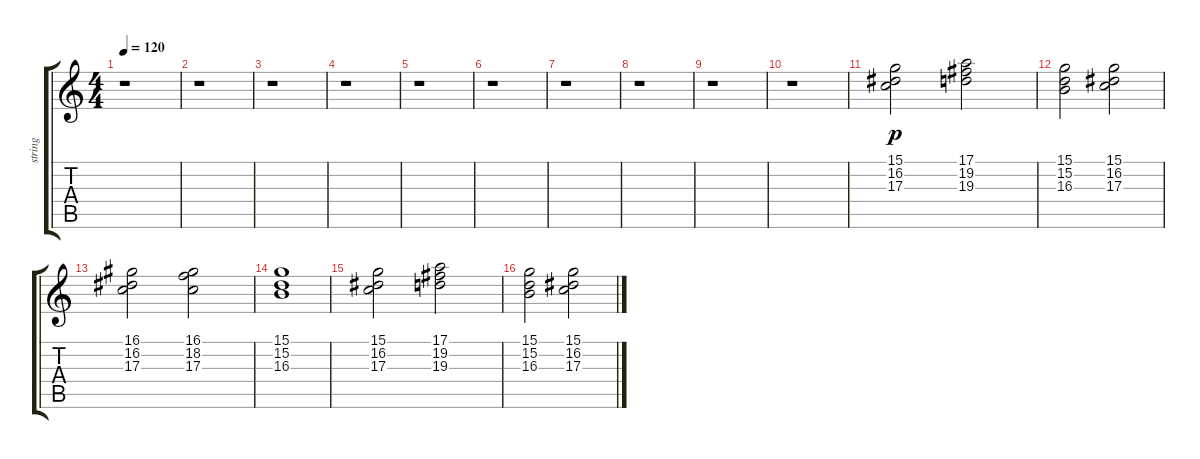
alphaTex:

\track ("string" "string") {instrument stringensemble1}
\staff {score tabs}
\tuning (E4 B3 G3 D3 A2 E2) {hide}
\ts (4 4)
\tempo 120
\clef g2
\ks c
r.1{dy p instrument stringensemble1} |
r.1 |
r.1 |
r.1 |
r.1 |
r.1 |
r.1 |
r.1 |
r.1 |
r.1 |
(15.1 16.2 17.3).2 (17.1 19.2 19.3).2 |
(15.1 15.2 16.3).2 (15.1 16.2 17.3).2 |
(16.1 16.2 17.3).2 (16.1 18.2 17.3).2 |
(15.1 15.2 16.3).1 |
(15.1 16.2 17.3).2 (17.1 19.2 19.3).2 |
(15.1 15.2 16.3).2 (15.1 16.2 17.3).2
